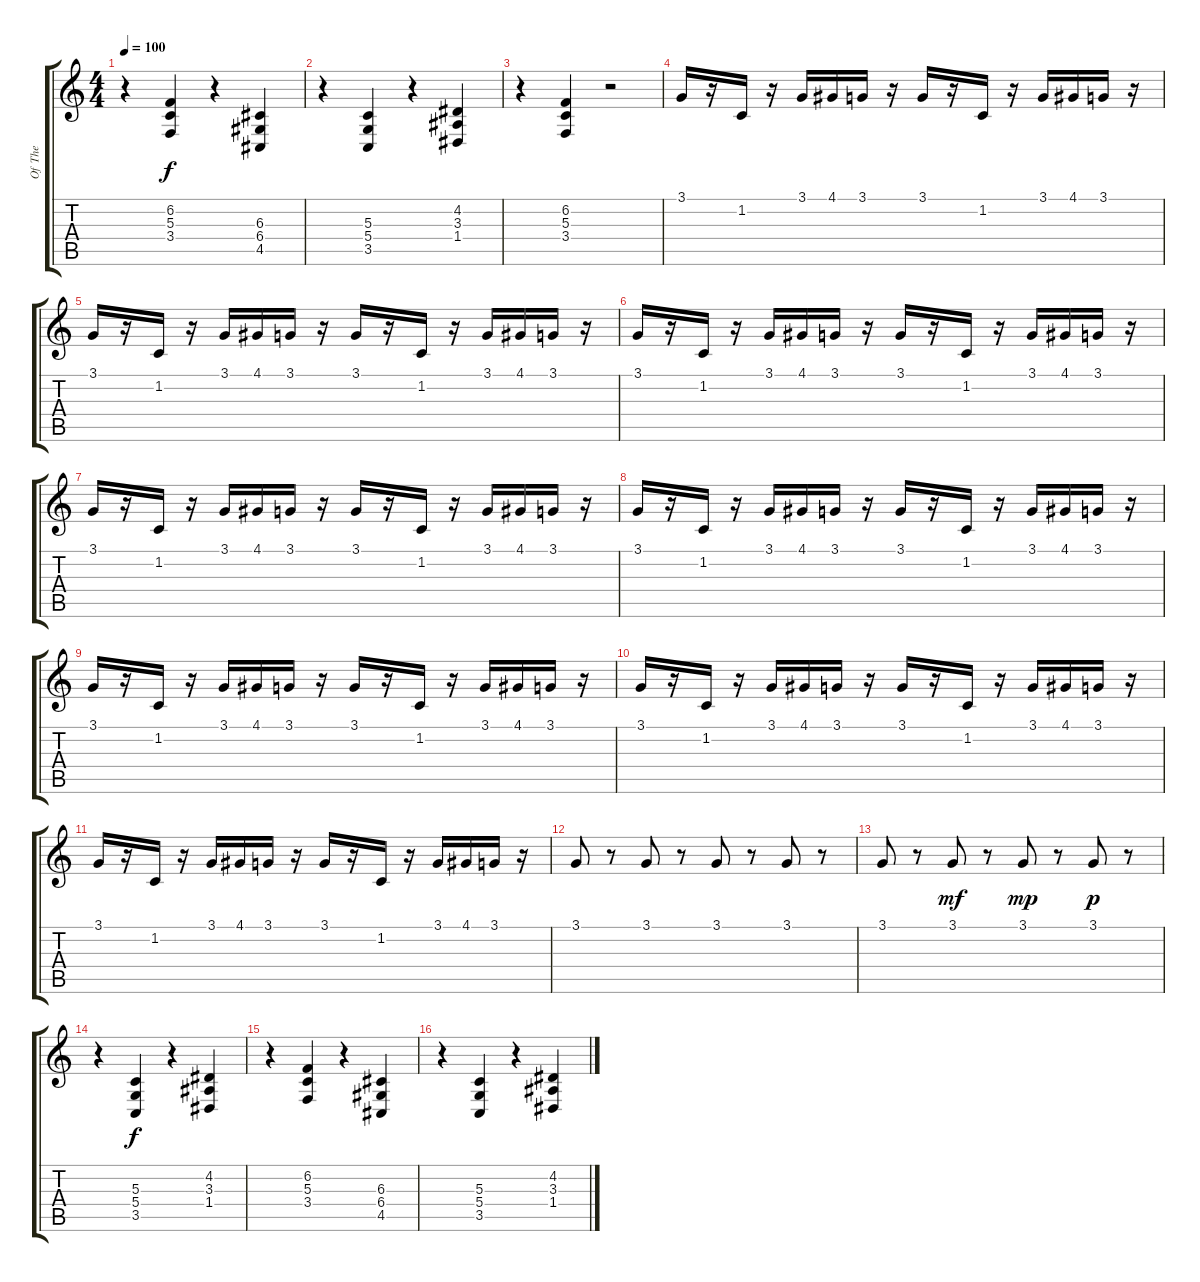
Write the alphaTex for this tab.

\track ("    Of The" "    Of The") {instrument fx1rain}
\staff {score tabs}
\tuning (E4 B3 G3 D3 A2 E2) {hide}
\ts (4 4)
\tempo 100
\clef g2
\ks c
r.4{dy f} (6.2 5.3 3.4).4 r.4 (6.3 6.4 4.5).4 |
r.4{volume 10 instrument drawbarorgan} (5.3 5.4 3.5).4 r.4 (4.2 3.3 1.4).4 |
r.4 (6.2 5.3 3.4).4 r.2 |
3.1.16{volume 15 instrument fx1rain} r.16 1.2.16 r.16 3.1.16 4.1.16 3.1.16 r.16 3.1.16 r.16 1.2.16 r.16 3.1.16 4.1.16 3.1.16 r.16 |
3.1.16 r.16 1.2.16 r.16 3.1.16 4.1.16 3.1.16 r.16 3.1.16 r.16 1.2.16 r.16 3.1.16 4.1.16 3.1.16 r.16 |
3.1.16{volume 15 instrument fx1rain} r.16 1.2.16 r.16 3.1.16 4.1.16 3.1.16 r.16 3.1.16 r.16 1.2.16 r.16 3.1.16 4.1.16 3.1.16 r.16 |
3.1.16 r.16 1.2.16 r.16 3.1.16 4.1.16 3.1.16 r.16 3.1.16 r.16 1.2.16 r.16 3.1.16 4.1.16 3.1.16 r.16 |
3.1.16{volume 15 instrument fx1rain} r.16 1.2.16 r.16 3.1.16 4.1.16 3.1.16 r.16 3.1.16 r.16 1.2.16 r.16 3.1.16 4.1.16 3.1.16 r.16 |
3.1.16 r.16 1.2.16 r.16 3.1.16 4.1.16 3.1.16 r.16 3.1.16 r.16 1.2.16 r.16 3.1.16 4.1.16 3.1.16 r.16 |
3.1.16{volume 15 instrument fx1rain} r.16 1.2.16 r.16 3.1.16 4.1.16 3.1.16 r.16 3.1.16 r.16 1.2.16 r.16 3.1.16 4.1.16 3.1.16 r.16 |
3.1.16 r.16 1.2.16 r.16 3.1.16 4.1.16 3.1.16 r.16 3.1.16 r.16 1.2.16 r.16 3.1.16 4.1.16 3.1.16 r.16 |
3.1.8 r.8 3.1.8 r.8 3.1.8 r.8 3.1.8 r.8 |
3.1.8 r.8 3.1.8{dy mf} r.8 3.1.8{dy mp} r.8 3.1.8{dy p} r.8 |
r.4{volume 12 instrument drawbarorgan} (5.3 5.4 3.5).4{dy f} r.4 (4.2 3.3 1.4).4 |
r.4 (6.2 5.3 3.4).4 r.4 (6.3 6.4 4.5).4 |
r.4{volume 12 instrument drawbarorgan} (5.3 5.4 3.5).4 r.4 (4.2 3.3 1.4).4
